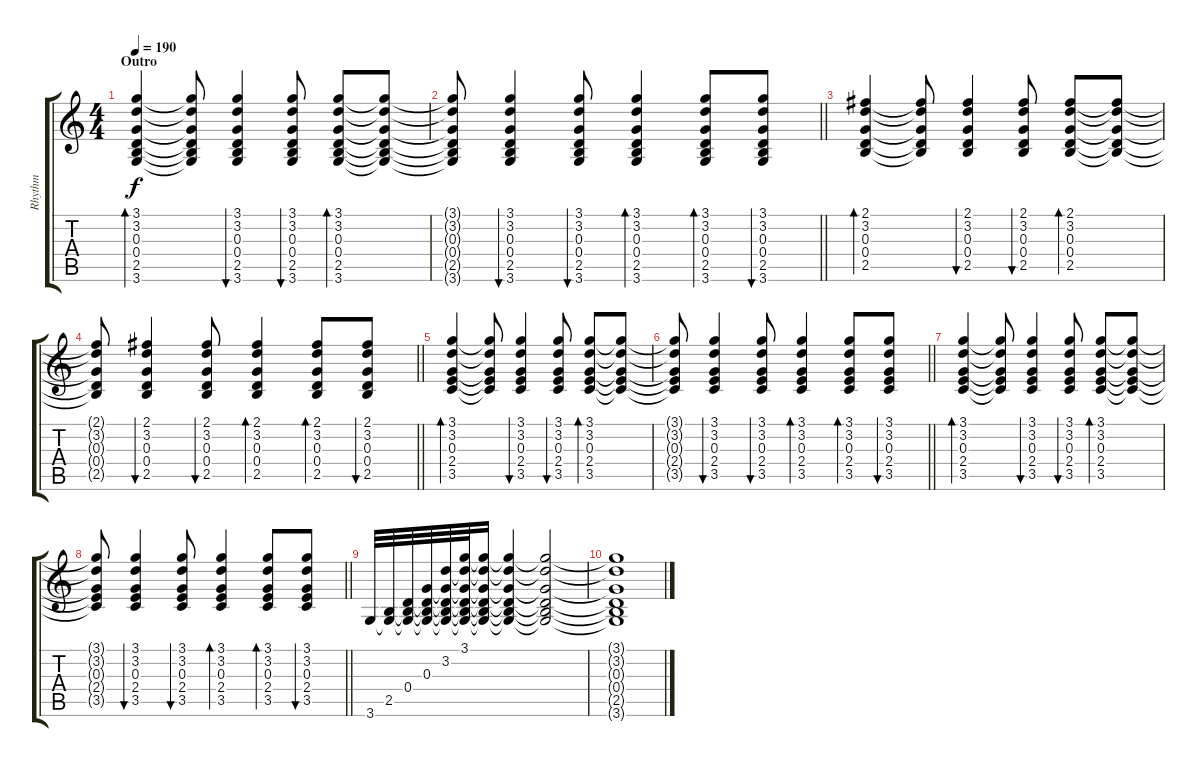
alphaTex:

\track ("Rhythm" "Rhythm") {instrument acousticguitarsteel}
\staff {score tabs}
\tuning (E4 B3 G3 D3 A2 E2) {hide}
\ts (4 4)
\section ("" "Outro")
\tempo 190
\clef g2
\ks c
(3.1 3.2 0.3 0.4 2.5 3.6).4{bd 60 dy f} (3.1{t} 3.2{t} 0.3{t} 0.4{t} 2.5{t} 3.6{t}).8 (3.1 3.2 0.3 0.4 2.5 3.6).4{bu 60} (3.1 3.2 0.3 0.4 2.5 3.6).8{bu 60} (3.1 3.2 0.3 0.4 2.5 3.6).8{bd 60} (3.1{t} 3.2{t} 0.3{t} 0.4{t} 2.5{t} 3.6{t}).8 |
\barLineRight lightlight
(3.1{t} 3.2{t} 0.3{t} 0.4{t} 2.5{t} 3.6{t}).8 (3.1 3.2 0.3 0.4 2.5 3.6).4{bu 60} (3.1 3.2 0.3 0.4 2.5 3.6).8{bu 60} (3.1 3.2 0.3 0.4 2.5 3.6).4{bd 60} (3.1 3.2 0.3 0.4 2.5 3.6).8{bd 60} (3.1 3.2 0.3 0.4 2.5 3.6).8{bu 60} |
(2.1 3.2 0.3 0.4 2.5).4{bd 60} (2.1{t} 3.2{t} 0.3{t} 0.4{t} 2.5{t}).8 (2.1 3.2 0.3 0.4 2.5).4{bu 60} (2.1 3.2 0.3 0.4 2.5).8{bu 60} (2.1 3.2 0.3 0.4 2.5).8{bd 60} (2.1{t} 3.2{t} 0.3{t} 0.4{t} 2.5{t}).8 |
\barLineRight lightlight
(2.1{t} 3.2{t} 0.3{t} 0.4{t} 2.5{t}).8 (2.1 3.2 0.3 0.4 2.5).4{bu 60} (2.1 3.2 0.3 0.4 2.5).8{bu 60} (2.1 3.2 0.3 0.4 2.5).4{bd 60} (2.1 3.2 0.3 0.4 2.5).8{bd 60} (2.1 3.2 0.3 0.4 2.5).8{bu 60} |
(3.1 3.2 0.3 2.4 3.5).4{bd 60} (3.1{t} 3.2{t} 0.3{t} 2.4{t} 3.5{t}).8 (3.1 3.2 0.3 2.4 3.5).4{bu 60} (3.1 3.2 0.3 2.4 3.5).8{bu 60} (3.1 3.2 0.3 2.4 3.5).8{bd 60} (3.1{t} 3.2{t} 0.3{t} 2.4{t} 3.5{t}).8 |
\barLineRight lightlight
(3.1{t} 3.2{t} 0.3{t} 2.4{t} 3.5{t}).8 (3.1 3.2 0.3 2.4 3.5).4{bu 60} (3.1 3.2 0.3 2.4 3.5).8{bu 60} (3.1 3.2 0.3 2.4 3.5).4{bd 60} (3.1 3.2 0.3 2.4 3.5).8{bd 60} (3.1 3.2 0.3 2.4 3.5).8{bu 60} |
(3.1 3.2 0.3 2.4 3.5).4{bd 60} (3.1{t} 3.2{t} 0.3{t} 2.4{t} 3.5{t}).8 (3.1 3.2 0.3 2.4 3.5).4{bu 60} (3.1 3.2 0.3 2.4 3.5).8{bu 60} (3.1 3.2 0.3 2.4 3.5).8{bd 60} (3.1{t} 3.2{t} 0.3{t} 2.4{t} 3.5{t}).8 |
\barLineRight lightlight
(3.1{t} 3.2{t} 0.3{t} 2.4{t} 3.5{t}).8 (3.1 3.2 0.3 2.4 3.5).4{bu 60} (3.1 3.2 0.3 2.4 3.5).8{bu 60} (3.1 3.2 0.3 2.4 3.5).4{bd 60} (3.1 3.2 0.3 2.4 3.5).8{bd 60} (3.1 3.2 0.3 2.4 3.5).8{bu 60} |
3.6.32{volume 16} (2.5 3.6{t}).32 (0.4 2.5{t} 3.6{t}).32 (0.3 0.4{t} 2.5{t} 3.6{t}).32 (3.2 0.3{t} 0.4{t} 2.5{t} 3.6{t}).32 (3.1 3.2{t} 0.3{t} 0.4{t} 2.5{t} 3.6{t}).32 (3.1{t} 3.2{t} 0.3{t} 0.4{t} 2.5{t} 3.6{t}).16 (3.1{t} 3.2{t} 0.3{t} 0.4{t} 2.5{t} 3.6{t}).4 (3.1{t} 3.2{t} 0.3{t} 0.4{t} 2.5{t} 3.6{t}).2 |
(3.1{t} 3.2{t} 0.3{t} 0.4{t} 2.5{t} 3.6{t}).1
